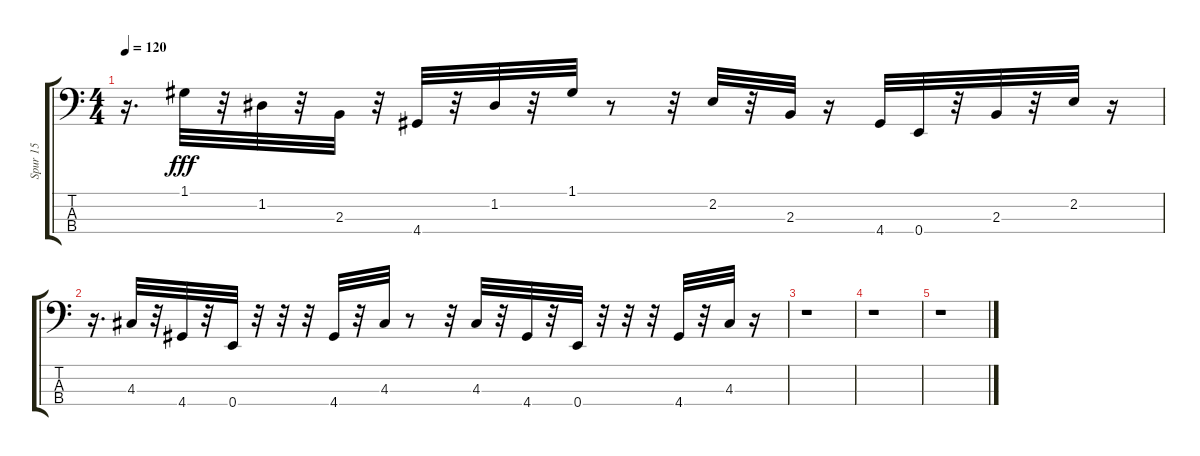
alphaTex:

\track ("Spur 15" "Spur 15") {instrument acousticguitarnylon}
\staff {score tabs}
\tuning (G2 D2 A1 E1) {hide}
\ts (4 4)
\tempo 120
\clef f4
\ks c
r.16{d dy fff} 1.1.32 r.32 1.2.32 r.32 2.3.32 r.32 4.4.32 r.32 1.2.32 r.32 1.1.32 r.8 r.32 2.2.32 r.32 2.3.32 r.16 4.4.32 0.4.32 r.32 2.3.32 r.32 2.2.32 r.16 |
r.16{d} 4.3.32 r.32 4.4.32 r.32 0.4.32 r.32 r.32 r.32 4.4.32 r.32 4.3.32 r.8 r.32 4.3.32 r.32 4.4.32 r.32 0.4.32 r.32 r.32 r.32 4.4.32 r.32 4.3.32 r.16 |
r.1 |
r.1 |
r.1
